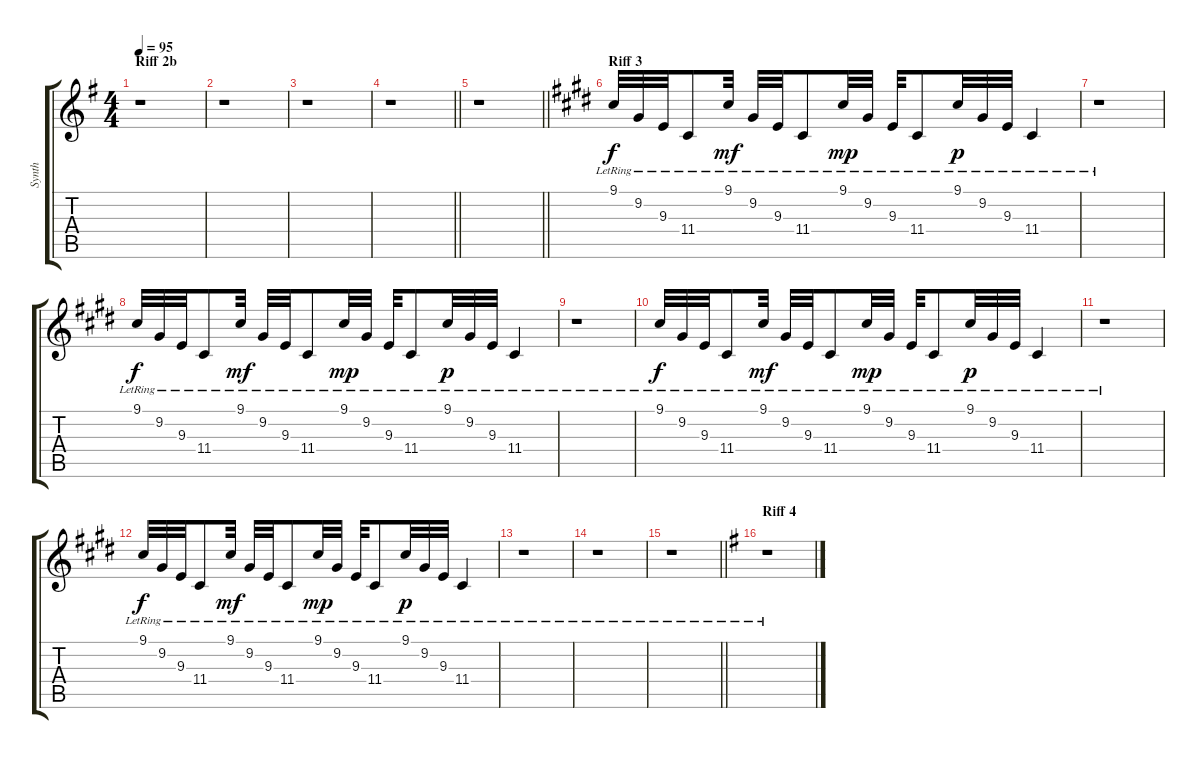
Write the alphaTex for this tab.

\track ("Synth" "Synth") {instrument lead8bassandlead}
\staff {score tabs}
\tuning (E4 B3 G3 D3 A2 E2) {hide}
\ts (4 4)
\section ("" "Riff 2b")
\tempo 95
\clef g2
\ks eminor
r.1{dy mp} |
r.1 |
r.1 |
\barLineRight lightlight
r.1 |
\barLineRight lightlight
r.1 |
\section ("" "Riff 3")
\ks c#minor
9.1{lr}.32{dy f instrument lead8bassandlead} 9.2{lr}.32 9.3{lr}.32 11.4{lr}.8 9.1{lr}.32{dy mf} 9.2{lr}.32 9.3{lr}.32 11.4{lr}.8 9.1{lr}.32{dy mp} 9.2{lr}.32 9.3{lr}.32 11.4{lr}.8 9.1{lr}.32{dy p} 9.2{lr}.32 9.3{lr}.32 11.4{lr}.4 |
r.1 |
9.1{lr}.32{dy f} 9.2{lr}.32 9.3{lr}.32 11.4{lr}.8 9.1{lr}.32{dy mf} 9.2{lr}.32 9.3{lr}.32 11.4{lr}.8 9.1{lr}.32{dy mp} 9.2{lr}.32 9.3{lr}.32 11.4{lr}.8 9.1{lr}.32{dy p} 9.2{lr}.32 9.3{lr}.32 11.4{lr}.4 |
r.1 |
9.1{lr}.32{dy f} 9.2{lr}.32 9.3{lr}.32 11.4{lr}.8 9.1{lr}.32{dy mf} 9.2{lr}.32 9.3{lr}.32 11.4{lr}.8 9.1{lr}.32{dy mp} 9.2{lr}.32 9.3{lr}.32 11.4{lr}.8 9.1{lr}.32{dy p} 9.2{lr}.32 9.3{lr}.32 11.4{lr}.4 |
r.1 |
9.1{lr}.32{dy f} 9.2{lr}.32 9.3{lr}.32 11.4{lr}.8 9.1{lr}.32{dy mf} 9.2{lr}.32 9.3{lr}.32 11.4{lr}.8 9.1{lr}.32{dy mp} 9.2{lr}.32 9.3{lr}.32 11.4{lr}.8 9.1{lr}.32{dy p} 9.2{lr}.32 9.3{lr}.32 11.4{lr}.4 |
r.1 |
r.1 |
\barLineRight lightlight
r.1 |
\section ("" "Riff 4")
\ks eminor
r.1
